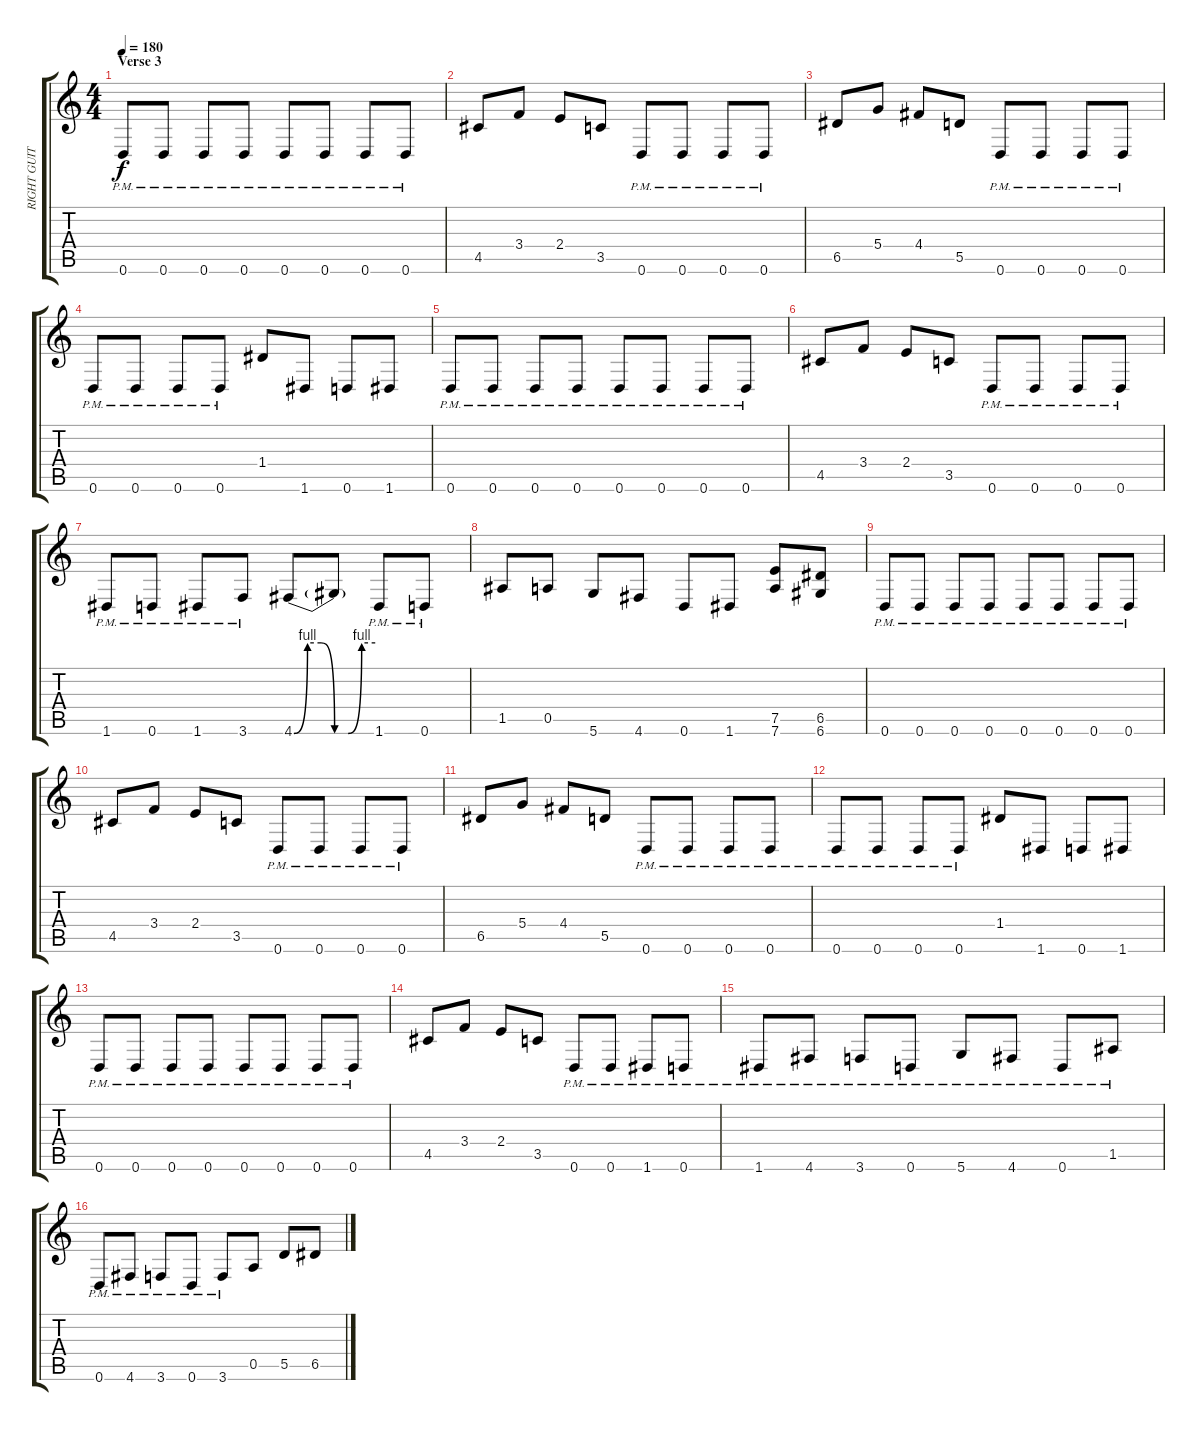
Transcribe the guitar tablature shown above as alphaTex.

\track ("RIGHT GUITAR" "RIGHT GUIT") {instrument distortionguitar}
\staff {score tabs}
\tuning (E4 B3 G3 D3 A2 D2) {hide}
\ts (4 4)
\section ("" "Verse 3")
\tempo 180
\clef g2
\ks c
0.6{pm}.8{dy f} 0.6{pm}.8 0.6{pm}.8 0.6{pm}.8 0.6{pm}.8 0.6{pm}.8 0.6{pm}.8 0.6{pm}.8 |
4.5.8 3.4.8 2.4.8 3.5.8 0.6{pm}.8 0.6{pm}.8 0.6{pm}.8 0.6{pm}.8 |
6.5.8 5.4.8 4.4.8 5.5.8 0.6{pm}.8 0.6{pm}.8 0.6{pm}.8 0.6{pm}.8 |
0.6{pm}.8 0.6{pm}.8 0.6{pm}.8 0.6{pm}.8 1.4.8 1.6.8 0.6.8 1.6.8 |
0.6{pm}.8 0.6{pm}.8 0.6{pm}.8 0.6{pm}.8 0.6{pm}.8 0.6{pm}.8 0.6{pm}.8 0.6{pm}.8 |
4.5.8 3.4.8 2.4.8 3.5.8 0.6{pm}.8 0.6{pm}.8 0.6{pm}.8 0.6{pm}.8 |
1.6{pm}.8 0.6{pm}.8 1.6{pm}.8 3.6{pm}.8 4.6{be (custom 0 0 10 4 20 4 30 0 40 0 50 4 60 4)}.8 4.6{t}.8 1.6{pm}.8 0.6{pm}.8 |
1.5.8 0.5.8 5.6.8 4.6.8 0.6.8 1.6.8 (7.5 7.6).8 (6.5 6.6).8 |
0.6{pm}.8 0.6{pm}.8 0.6{pm}.8 0.6{pm}.8 0.6{pm}.8 0.6{pm}.8 0.6{pm}.8 0.6{pm}.8 |
4.5.8 3.4.8 2.4.8 3.5.8 0.6{pm}.8 0.6{pm}.8 0.6{pm}.8 0.6{pm}.8 |
6.5.8 5.4.8 4.4.8 5.5.8 0.6{pm}.8 0.6{pm}.8 0.6{pm}.8 0.6{pm}.8 |
0.6{pm}.8 0.6{pm}.8 0.6{pm}.8 0.6{pm}.8 1.4.8 1.6.8 0.6.8 1.6.8 |
0.6{pm}.8 0.6{pm}.8 0.6{pm}.8 0.6{pm}.8 0.6{pm}.8 0.6{pm}.8 0.6{pm}.8 0.6{pm}.8 |
4.5.8 3.4.8 2.4.8 3.5.8 0.6{pm}.8 0.6{pm}.8 1.6{pm}.8 0.6{pm}.8 |
1.6{pm}.8 4.6{pm}.8 3.6{pm}.8 0.6{pm}.8 5.6{pm}.8 4.6{pm}.8 0.6{pm}.8 1.5{pm}.8 |
0.6{pm}.8 4.6{pm}.8 3.6{pm}.8 0.6{pm}.8 3.6{pm}.8 0.5.8 5.5.8 6.5.8
